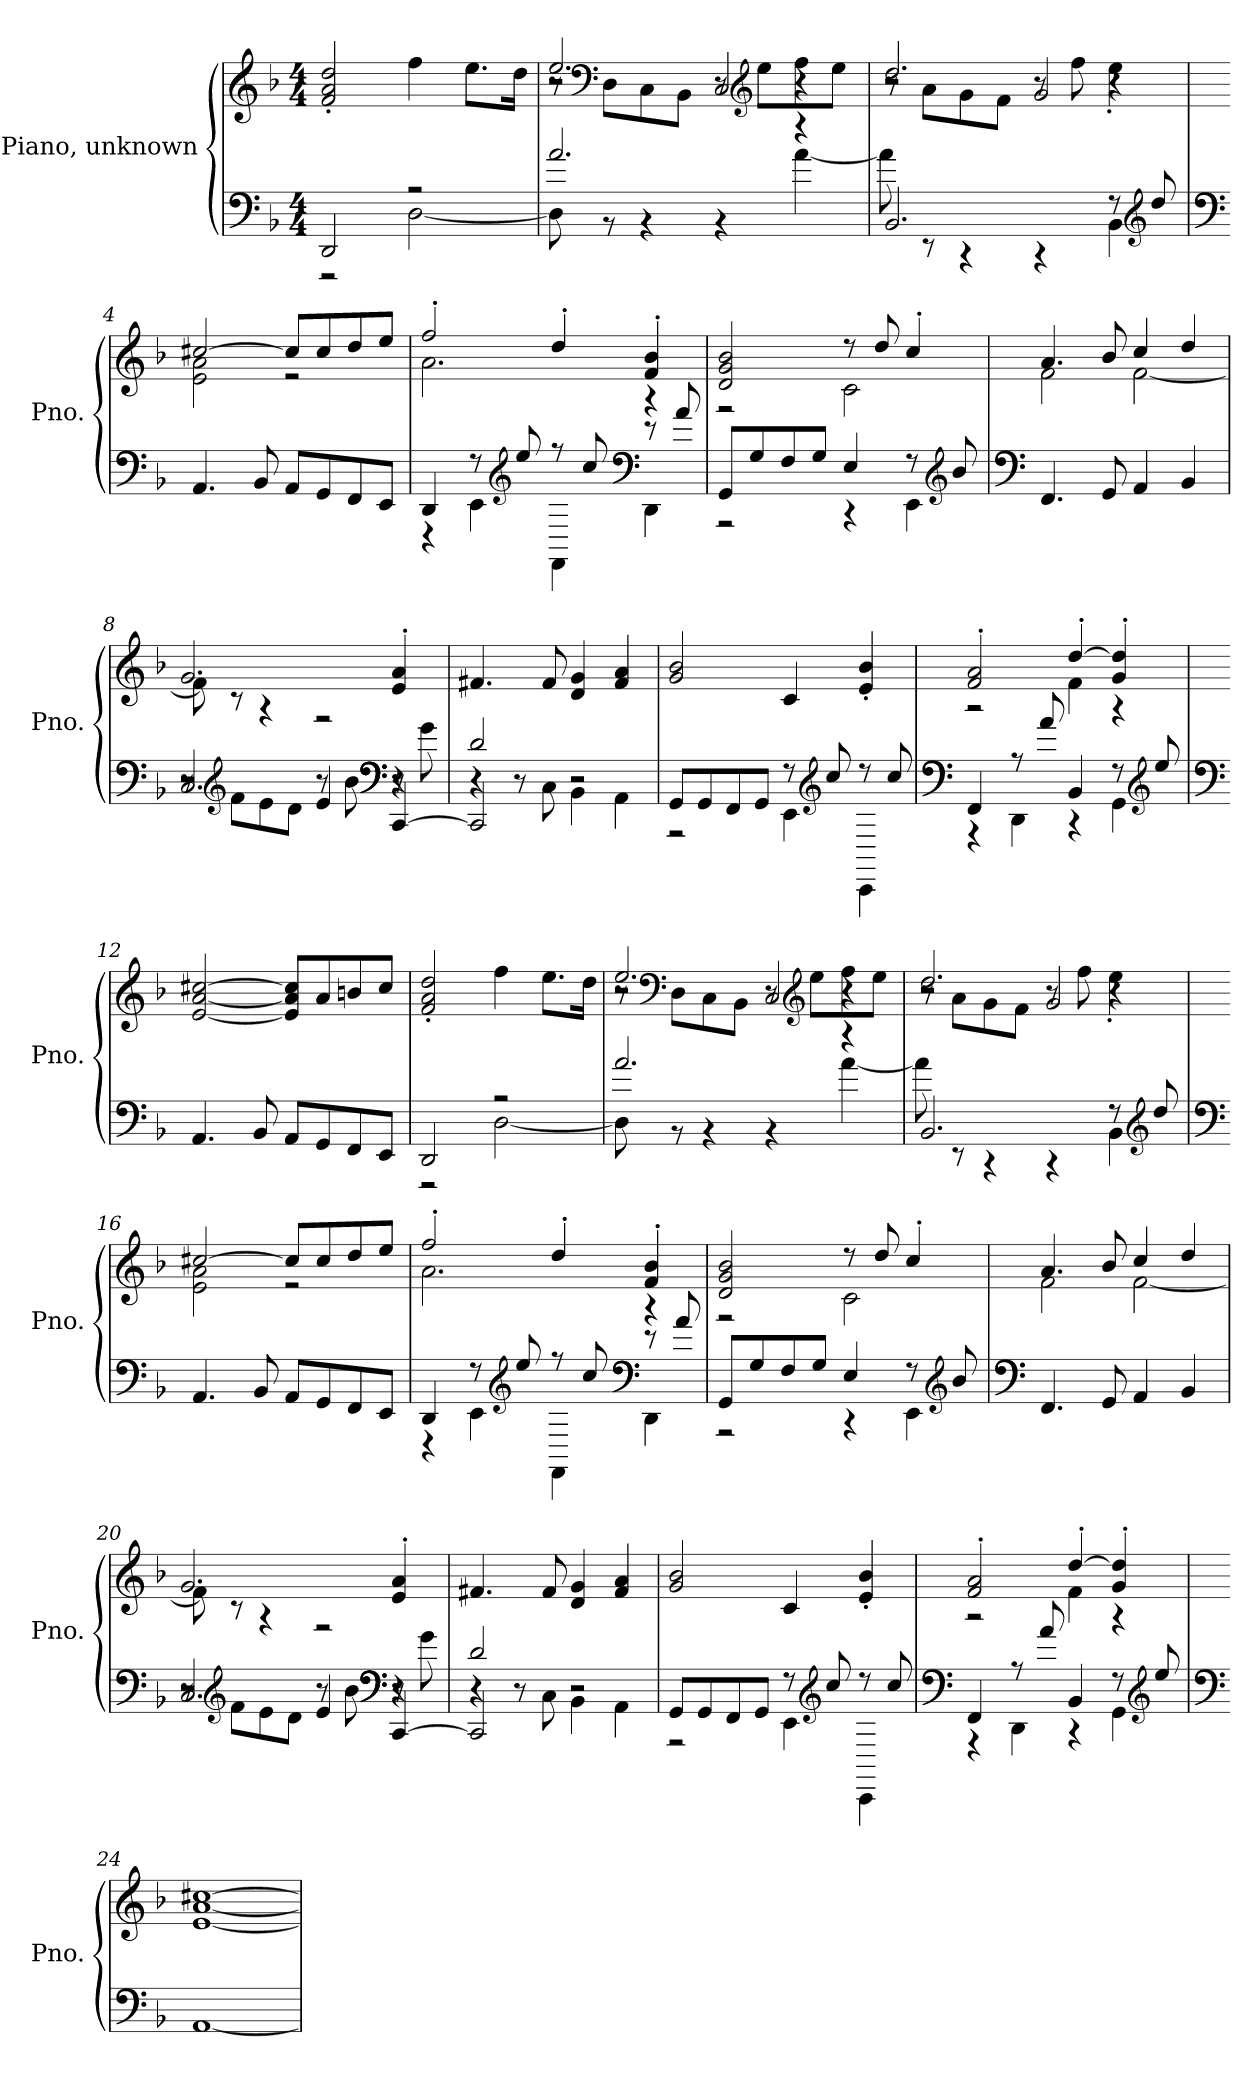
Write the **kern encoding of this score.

**kern	**kern
*part1	*part1
*staff2	*staff1
*I"Piano, unknown	*
*I'Pno.	*
*clefF4	*clefG2
*k[b-]	*k[b-]
*M4/4	*M4/4
*MM120	*MM120
=1	=1
*^	*
2DD/	2r	2f/' 2a/' 2dd/'
2r	[2D\	4ff\
.	.	8.ee\L
.	.	16dd\Jk
=2	=2	=2
*	*	*^
*	*	*	*^
2.a/	8D\]	2.ee/	8r	2r
*	*	*clefF4	*	*
.	8r	.	8D\L	.
.	4r	.	8C\	.
.	.	.	8BB-\J	.
.	4r	.	8r	2C/
*	*	*clefG2	*	*
.	.	.	8ee\L	.
4r	[4a\	4r	8ff\	.
.	.	.	8ee\J	.
=3	=3	=3	=3	=3
2.BB-/	8a\]	2.dd/	8r	2r
.	8r	.	8a\L	.
.	4r	.	8g\	.
.	.	.	8f\J	.
.	4r	.	8r	2g/
.	.	.	8ff\	.
8r	4BB-\	4r	4ee'\	.
*clefG2	*	*	*	*
8dd/	.	.	.	.
*v	*v	*	*	*
*	*v	*v	*v
=4	=4
*clefF4	*
*	*^
4.AA/	[2cc#X/	2e\ 2a\
8BB-/	.	.
8AA/L	8cc#/L]	2r
8GG/	8cc#/	.
8FF/	8dd/	.
8EE/J	8ee/J	.
!!LO:LB:g=z	!!
=5	=5	=5
*^	*	*
4DD/	4r	2ff'/	2.a\
8r	4EE\	.	.
*clefG2	*	*	*
8ee/	.	.	.
8r	4FF\	4dd'/	.
8cc/	.	.	.
*clefF4	*	*	*
8r	4DD\	4f/' 4b-/'	4r
8a/	.	.	.
=6	=6	=6	=6
8GG/L	2r	2d/ 2g/ 2b-/	2r
8G/	.	.	.
8F/	.	.	.
8G/J	.	.	.
4E/	4r	8r	2c\
.	.	8dd/	.
8r	4EE\	4cc'/	.
*clefG2	*	*	*
8b-/	.	.	.
*v	*v	*	*
=7	=7	=7
*clefF4	*	*
4.FF/	4.a/	2f\
8GG/	8b-/	.
4AA/	4cc/	[2f\
4BB-/	4dd/	.
=8	=8	=8
*^	*	*
*	*^	*	*
2r	8r	2.C/	2.g/	8f\]
*clefG2	*	*	*	*
.	8f\L	.	.	8r
.	8e\	.	.	4r
.	8d\J	.	.	.
4e/	8r	.	.	2r
.	8b-\	.	.	.
*clefF4	*	*	*	*
4r	8r	[4CC/	4e/' 4a/'	.
.	8g\	.	.	.
*	*	*	*v	*v
!!LO:LB:g=z
=9	=9	=9	=9
2d/	4r	2CC/]	4.f#X/
.	8r	.	.
.	8C\	.	8f#/
2r	4BB-\	2r	4d/ 4g/
.	4AA\	.	4f#/ 4a/
*	*v	*v	*
=10	=10	=10
8GG/L	2r	2g/ 2b-/
8GG/	.	.
8FF/	.	.
8GG/J	.	.
8r	4EE\	4c/
*clefG2	*	*
8cc/	.	.
8r	4CC\	4e/' 4b-/'
8cc/	.	.
=11	=11	=11
*clefF4	*	*
*	*	*^
4FF/	4r	2f/' 2a/'	2r
8r	4DD\	.	.
8a/	.	.	.
4BB-/	4r	[4dd'/	4f\
8r	4GG\	4g/' 4dd/]'	4r
*clefG2	*	*	*
8ee/	.	.	.
*v	*v	*	*
*	*v	*v
=12	=12
*clefF4	*
4.AA/	[2e/ [2a/ [2cc#X/
8BB-/	.
8AA/L	8e/] 8a/] 8cc#/]L
8GG/	8a/
8FF/	8bn/
8EE/J	8cc#/J
=13	=13
*^	*
2DD/	2r	2f/' 2a/' 2dd/'
2r	[2D\	4ff\
.	.	8.ee\L
.	.	16dd\Jk
!!LO:LB:g=z
=14	=14	=14
*	*	*^
*	*	*	*^
2.a/	8D\]	2.ee/	8r	2r
*	*	*clefF4	*	*
.	8r	.	8D\L	.
.	4r	.	8C\	.
.	.	.	8BB-\J	.
.	4r	.	8r	2C/
*	*	*clefG2	*	*
.	.	.	8ee\L	.
4r	[4a\	4r	8ff\	.
.	.	.	8ee\J	.
=15	=15	=15	=15	=15
2.BB-/	8a\]	2.dd/	8r	2r
.	8r	.	8a\L	.
.	4r	.	8g\	.
.	.	.	8f\J	.
.	4r	.	8r	2g/
.	.	.	8ff\	.
8r	4BB-\	4r	4ee'\	.
*clefG2	*	*	*	*
8dd/	.	.	.	.
*v	*v	*	*	*
*	*v	*v	*v
=16	=16
*clefF4	*
*	*^
4.AA/	[2cc#X/	2e\ 2a\
8BB-/	.	.
8AA/L	8cc#/L]	2r
8GG/	8cc#/	.
8FF/	8dd/	.
8EE/J	8ee/J	.
!!LO:LB:g=z	!!
=17	=17	=17
*^	*	*
4DD/	4r	2ff'/	2.a\
8r	4EE\	.	.
*clefG2	*	*	*
8ee/	.	.	.
8r	4FF\	4dd'/	.
8cc/	.	.	.
*clefF4	*	*	*
8r	4DD\	4f/' 4b-/'	4r
8a/	.	.	.
=18	=18	=18	=18
8GG/L	2r	2d/ 2g/ 2b-/	2r
8G/	.	.	.
8F/	.	.	.
8G/J	.	.	.
4E/	4r	8r	2c\
.	.	8dd/	.
8r	4EE\	4cc'/	.
*clefG2	*	*	*
8b-/	.	.	.
*v	*v	*	*
=19	=19	=19
*clefF4	*	*
4.FF/	4.a/	2f\
8GG/	8b-/	.
4AA/	4cc/	[2f\
4BB-/	4dd/	.
=20	=20	=20
*^	*	*
*	*^	*	*
2r	8r	2.C/	2.g/	8f\]
*clefG2	*	*	*	*
.	8f\L	.	.	8r
.	8e\	.	.	4r
.	8d\J	.	.	.
4e/	8r	.	.	2r
.	8b-\	.	.	.
*clefF4	*	*	*	*
4r	8r	[4CC/	4e/' 4a/'	.
.	8g\	.	.	.
*	*	*	*v	*v
!!LO:LB:g=z
=21	=21	=21	=21
2d/	4r	2CC/]	4.f#X/
.	8r	.	.
.	8C\	.	8f#/
2r	4BB-\	2r	4d/ 4g/
.	4AA\	.	4f#/ 4a/
*	*v	*v	*
=22	=22	=22
8GG/L	2r	2g/ 2b-/
8GG/	.	.
8FF/	.	.
8GG/J	.	.
8r	4EE\	4c/
*clefG2	*	*
8cc/	.	.
8r	4CC\	4e/' 4b-/'
8cc/	.	.
=23	=23	=23
*clefF4	*	*
*	*	*^
4FF/	4r	2f/' 2a/'	2r
8r	4DD\	.	.
8a/	.	.	.
4BB-/	4r	[4dd'/	4f\
8r	4GG\	4g/' 4dd/]'	4r
*clefG2	*	*	*
8ee/	.	.	.
*v	*v	*	*
*	*v	*v
=24	=24
*clefF4	*
[1AA	[1e [1a [1cc#X
=	=
*-	*-
